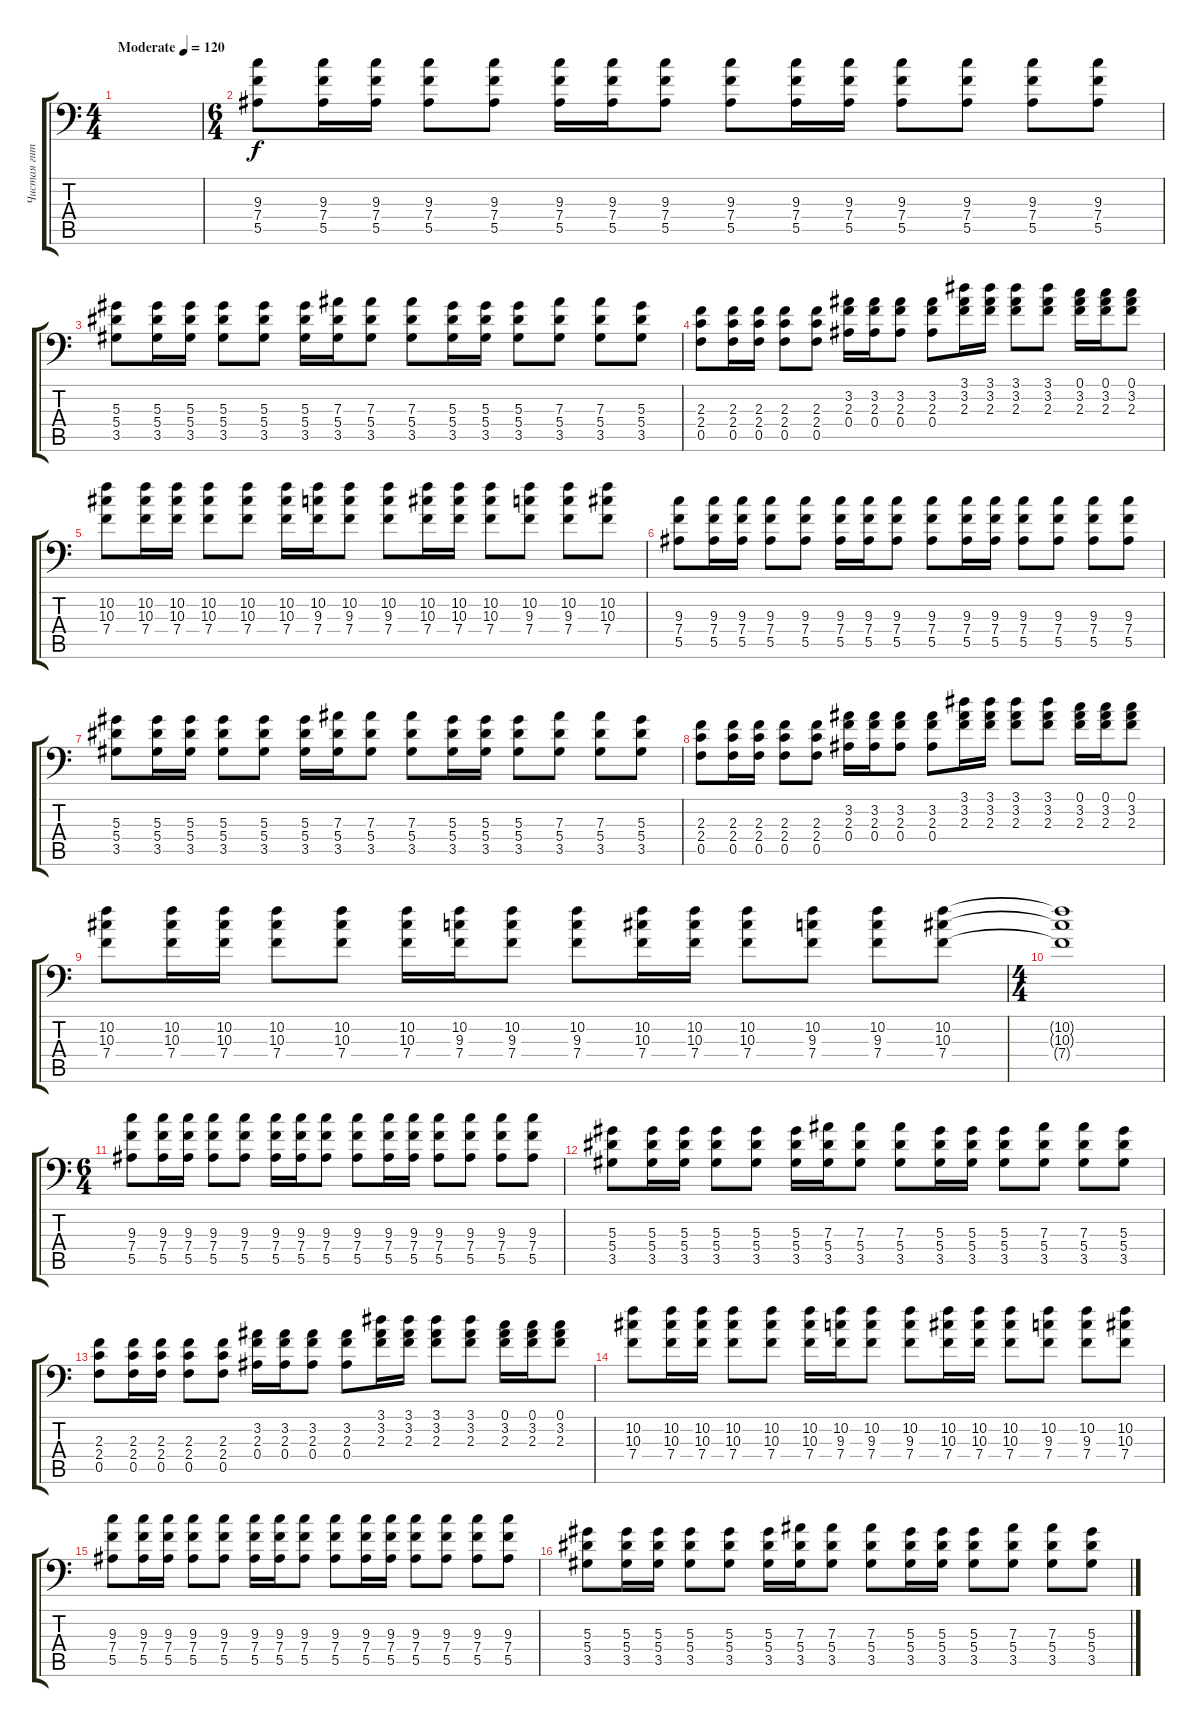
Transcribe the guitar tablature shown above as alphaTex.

\track ("Чистая гитара" "Чистая гит") {instrument acousticguitarsteel}
\staff {score tabs}
\tuning (C4 G3 Eb3 Bb2 F2 Bb1) {hide}
\ts (4 4)
\tempo (120 "Moderate")
\clef f4
\ks c
|
\ts (6 4)
(9.3 7.4 5.5).8 (9.3 7.4 5.5).16 (9.3 7.4 5.5).16 (9.3 7.4 5.5).8 (9.3 7.4 5.5).8 (9.3 7.4 5.5).16 (9.3 7.4 5.5).16 (9.3 7.4 5.5).8 (9.3 7.4 5.5).8 (9.3 7.4 5.5).16 (9.3 7.4 5.5).16 (9.3 7.4 5.5).8 (9.3 7.4 5.5).8 (9.3 7.4 5.5).8 (9.3 7.4 5.5).8 |
(5.3 5.4 3.5).8 (5.3 5.4 3.5).16 (5.3 5.4 3.5).16 (5.3 5.4 3.5).8 (5.3 5.4 3.5).8 (5.3 5.4 3.5).16 (7.3 5.4 3.5).16 (7.3 5.4 3.5).8 (7.3 5.4 3.5).8 (5.3 5.4 3.5).16 (5.3 5.4 3.5).16 (5.3 5.4 3.5).8 (7.3 5.4 3.5).8 (7.3 5.4 3.5).8 (5.3 5.4 3.5).8 |
(2.3 2.4 0.5).8 (2.3 2.4 0.5).16 (2.3 2.4 0.5).16 (2.3 2.4 0.5).8 (2.3 2.4 0.5).8 (3.2 2.3 0.4).16 (3.2 2.3 0.4).16 (3.2 2.3 0.4).8 (3.2 2.3 0.4).8 (3.1 3.2 2.3).16 (3.1 3.2 2.3).16 (3.1 3.2 2.3).8 (3.1 3.2 2.3).8 (0.1 3.2 2.3).16 (0.1 3.2 2.3).16 (0.1 3.2 2.3).8 |
(10.2 10.3 7.4).8 (10.2 10.3 7.4).16 (10.2 10.3 7.4).16 (10.2 10.3 7.4).8 (10.2 10.3 7.4).8 (10.2 10.3 7.4).16 (10.2 9.3 7.4).16 (10.2 9.3 7.4).8 (10.2 9.3 7.4).8 (10.2 10.3 7.4).16 (10.2 10.3 7.4).16 (10.2 10.3 7.4).8 (10.2 9.3 7.4).8 (10.2 9.3 7.4).8 (10.2 10.3 7.4).8 |
(9.3 7.4 5.5).8 (9.3 7.4 5.5).16 (9.3 7.4 5.5).16 (9.3 7.4 5.5).8 (9.3 7.4 5.5).8 (9.3 7.4 5.5).16 (9.3 7.4 5.5).16 (9.3 7.4 5.5).8 (9.3 7.4 5.5).8 (9.3 7.4 5.5).16 (9.3 7.4 5.5).16 (9.3 7.4 5.5).8 (9.3 7.4 5.5).8 (9.3 7.4 5.5).8 (9.3 7.4 5.5).8 |
(5.3 5.4 3.5).8 (5.3 5.4 3.5).16 (5.3 5.4 3.5).16 (5.3 5.4 3.5).8 (5.3 5.4 3.5).8 (5.3 5.4 3.5).16 (7.3 5.4 3.5).16 (7.3 5.4 3.5).8 (7.3 5.4 3.5).8 (5.3 5.4 3.5).16 (5.3 5.4 3.5).16 (5.3 5.4 3.5).8 (7.3 5.4 3.5).8 (7.3 5.4 3.5).8 (5.3 5.4 3.5).8 |
(2.3 2.4 0.5).8 (2.3 2.4 0.5).16 (2.3 2.4 0.5).16 (2.3 2.4 0.5).8 (2.3 2.4 0.5).8 (3.2 2.3 0.4).16 (3.2 2.3 0.4).16 (3.2 2.3 0.4).8 (3.2 2.3 0.4).8 (3.1 3.2 2.3).16 (3.1 3.2 2.3).16 (3.1 3.2 2.3).8 (3.1 3.2 2.3).8 (0.1 3.2 2.3).16 (0.1 3.2 2.3).16 (0.1 3.2 2.3).8 |
(10.2 10.3 7.4).8 (10.2 10.3 7.4).16 (10.2 10.3 7.4).16 (10.2 10.3 7.4).8 (10.2 10.3 7.4).8 (10.2 10.3 7.4).16 (10.2 9.3 7.4).16 (10.2 9.3 7.4).8 (10.2 9.3 7.4).8 (10.2 10.3 7.4).16 (10.2 10.3 7.4).16 (10.2 10.3 7.4).8 (10.2 9.3 7.4).8 (10.2 9.3 7.4).8 (10.2 10.3 7.4).8 |
\ts (4 4)
(10.2{t} 10.3{t} 7.4{t}).1 |
\ts (6 4)
(9.3 7.4 5.5).8 (9.3 7.4 5.5).16 (9.3 7.4 5.5).16 (9.3 7.4 5.5).8 (9.3 7.4 5.5).8 (9.3 7.4 5.5).16 (9.3 7.4 5.5).16 (9.3 7.4 5.5).8 (9.3 7.4 5.5).8 (9.3 7.4 5.5).16 (9.3 7.4 5.5).16 (9.3 7.4 5.5).8 (9.3 7.4 5.5).8 (9.3 7.4 5.5).8 (9.3 7.4 5.5).8 |
(5.3 5.4 3.5).8 (5.3 5.4 3.5).16 (5.3 5.4 3.5).16 (5.3 5.4 3.5).8 (5.3 5.4 3.5).8 (5.3 5.4 3.5).16 (7.3 5.4 3.5).16 (7.3 5.4 3.5).8 (7.3 5.4 3.5).8 (5.3 5.4 3.5).16 (5.3 5.4 3.5).16 (5.3 5.4 3.5).8 (7.3 5.4 3.5).8 (7.3 5.4 3.5).8 (5.3 5.4 3.5).8 |
(2.3 2.4 0.5).8 (2.3 2.4 0.5).16 (2.3 2.4 0.5).16 (2.3 2.4 0.5).8 (2.3 2.4 0.5).8 (3.2 2.3 0.4).16 (3.2 2.3 0.4).16 (3.2 2.3 0.4).8 (3.2 2.3 0.4).8 (3.1 3.2 2.3).16 (3.1 3.2 2.3).16 (3.1 3.2 2.3).8 (3.1 3.2 2.3).8 (0.1 3.2 2.3).16 (0.1 3.2 2.3).16 (0.1 3.2 2.3).8 |
(10.2 10.3 7.4).8 (10.2 10.3 7.4).16 (10.2 10.3 7.4).16 (10.2 10.3 7.4).8 (10.2 10.3 7.4).8 (10.2 10.3 7.4).16 (10.2 9.3 7.4).16 (10.2 9.3 7.4).8 (10.2 9.3 7.4).8 (10.2 10.3 7.4).16 (10.2 10.3 7.4).16 (10.2 10.3 7.4).8 (10.2 9.3 7.4).8 (10.2 9.3 7.4).8 (10.2 10.3 7.4).8 |
(9.3 7.4 5.5).8 (9.3 7.4 5.5).16 (9.3 7.4 5.5).16 (9.3 7.4 5.5).8 (9.3 7.4 5.5).8 (9.3 7.4 5.5).16 (9.3 7.4 5.5).16 (9.3 7.4 5.5).8 (9.3 7.4 5.5).8 (9.3 7.4 5.5).16 (9.3 7.4 5.5).16 (9.3 7.4 5.5).8 (9.3 7.4 5.5).8 (9.3 7.4 5.5).8 (9.3 7.4 5.5).8 |
(5.3 5.4 3.5).8 (5.3 5.4 3.5).16 (5.3 5.4 3.5).16 (5.3 5.4 3.5).8 (5.3 5.4 3.5).8 (5.3 5.4 3.5).16 (7.3 5.4 3.5).16 (7.3 5.4 3.5).8 (7.3 5.4 3.5).8 (5.3 5.4 3.5).16 (5.3 5.4 3.5).16 (5.3 5.4 3.5).8 (7.3 5.4 3.5).8 (7.3 5.4 3.5).8 (5.3 5.4 3.5).8
